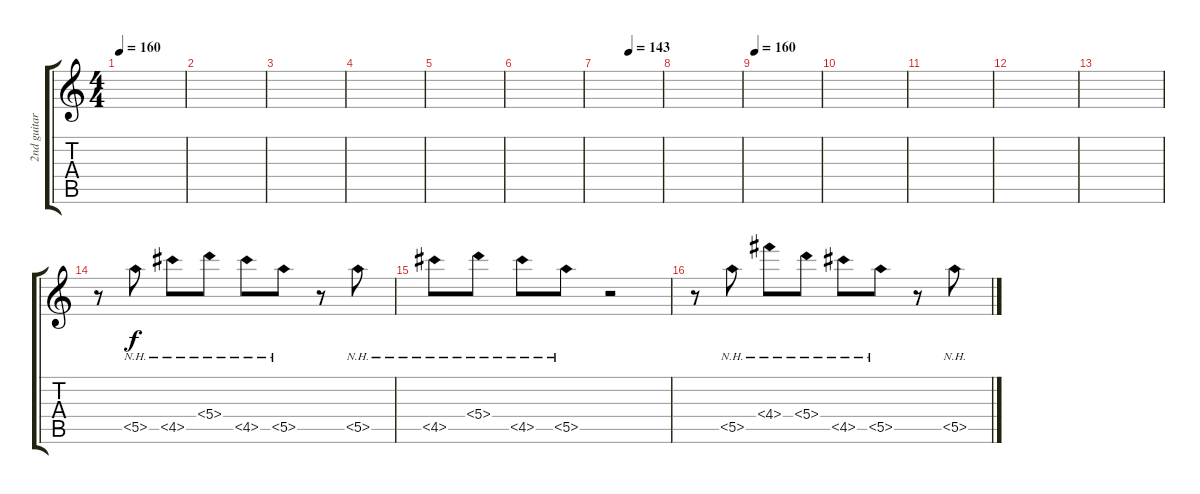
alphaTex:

\track ("2nd guitar" "2nd guitar") {instrument distortionguitar}
\staff {score tabs}
\tuning (E4 B3 G3 D3 A2 E2) {hide}
\ts (4 4)
\tempo 160
\clef g2
\ks c
|
|
|
|
|
|
\tempo (143 0.5)
|
|
\tempo 160
|
|
|
|
|
r.8 5.5{nh}.8 4.5{nh}.8 5.4{nh}.8 4.5{nh}.8 5.5{nh}.8 r.8 5.5{nh}.8 |
4.5{nh}.8 5.4{nh}.8 4.5{nh}.8 5.5{nh}.8 r.2 |
r.8 5.5{nh}.8 4.4{nh}.8 5.4{nh}.8 4.5{nh}.8 5.5{nh}.8 r.8 5.5{nh}.8
